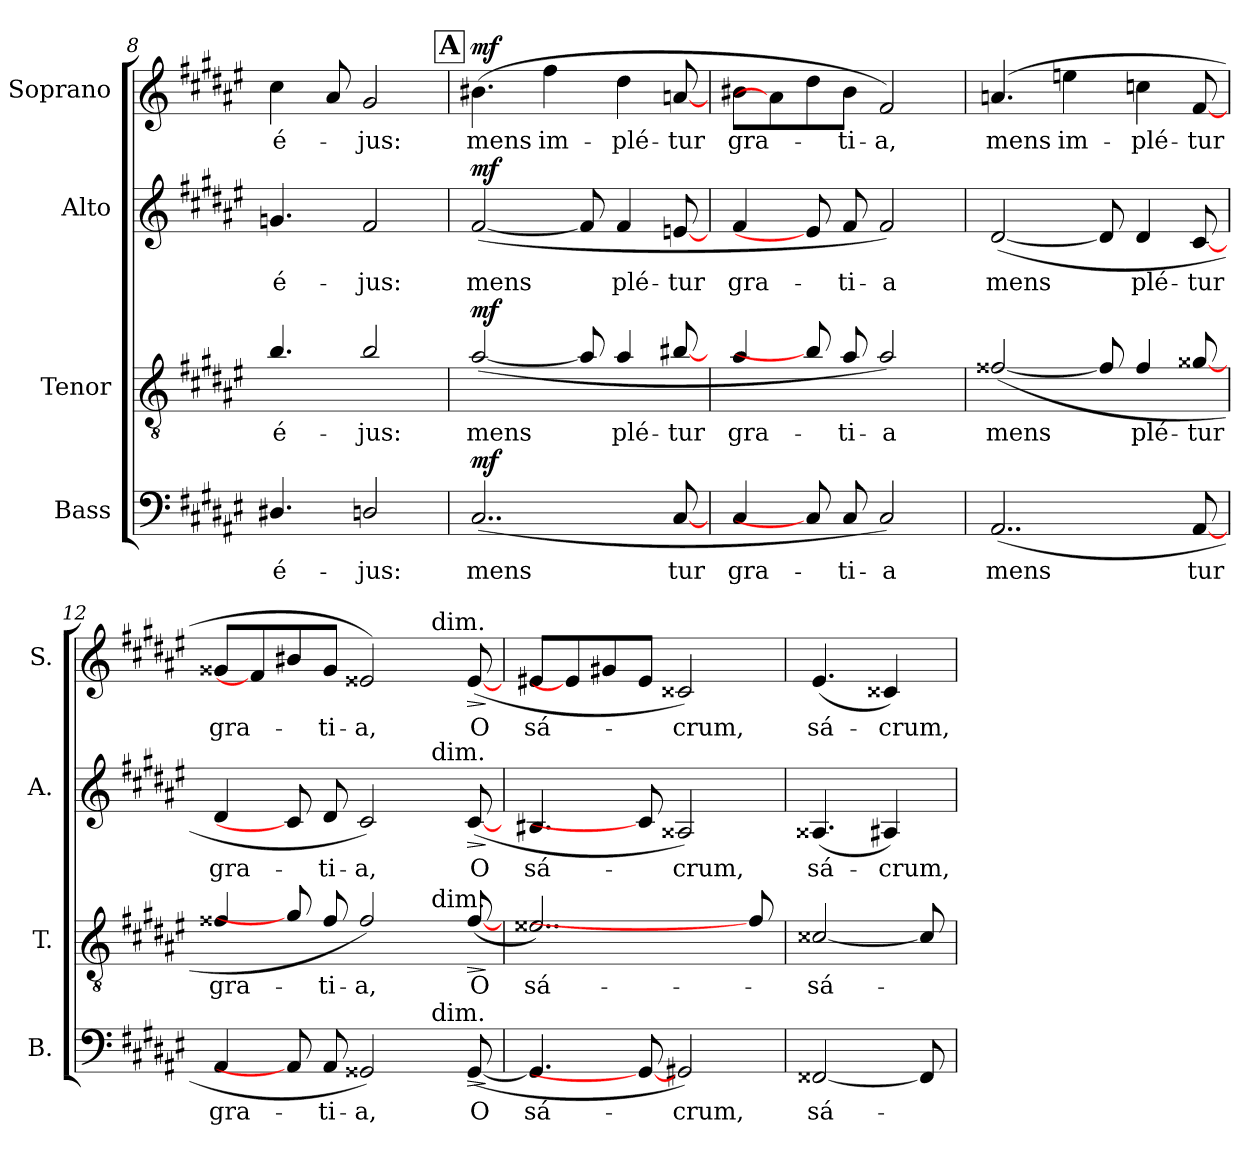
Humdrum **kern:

**kern	**text	**dynam	**kern	**text	**dynam	**kern	**text	**dynam	**kern	**text	**dynam
*part4	*part4	*part4	*part3	*part3	*part3	*part2	*part2	*part2	*part1	*part1	*part1
*staff4	*staff4	*staff4	*staff3	*staff3	*staff3	*staff2	*staff2	*staff2	*staff1	*staff1	*staff1
*I"Bass	*	*	*I"Tenor	*	*	*I"Alto	*	*	*I"Soprano	*	*
*I'B.	*	*	*I'T.	*	*	*I'A.	*	*	*I'S.	*	*
*clefF4	*	*	*clefGv2	*	*	*clefG2	*	*	*clefG2	*	*
*	*	*	*ITrd7c12	*	*	*	*	*	*	*	*
*k[f#c#g#d#a#e#]	*	*	*k[f#c#g#d#a#e#]	*	*	*k[f#c#g#d#a#e#]	*	*	*k[f#c#g#d#a#e#]	*	*
*F#:	*	*	*F#:	*	*	*F#:	*	*	*F#:	*	*
=8	=8	=8	=8	=8	=8	=8	=8	=8	=8	=8	=8
!	!LO:LY:b	!	!	!	!	!	!	!	!	!	!
!	!	!	!	!LO:LY:b	!	!	!	!	!	!	!
!	!	!	!	!	!	!	!LO:LY:b	!	!	!	!
!	!	!	!	!	!	!	!	!	!	!LO:LY:b	!
4.D#X/	é-	.	4.B/	é-	.	4.gn/	é-	.	4cc#\	é-	.
.	.	.	.	.	.	.	.	.	8a#/	.	.
!	!LO:LY:b	!	!	!	!	!	!	!	!	!	!
!	!	!	!	!LO:LY:b	!	!	!	!	!	!	!
!	!	!	!	!	!	!	!LO:LY:b	!	!	!	!
!	!	!	!	!	!	!	!	!	!	!LO:LY:b	!
2Dn/	-jus:	.	2B/	-jus:	.	2f#/	-jus:	.	2g#/	-jus:	.
!!LO:PB:g=z
!!LO:REH:place=s1:a:t=A
=9	=9	=9	=9	=9	=9	=9	=9	=9	=9	=9	=9
!	!LO:LY:b	!	!	!	!	!	!	!	!	!	!
!	!	!	!	!LO:LY:b	!	!	!	!	!	!	!
!	!	!	!	!	!	!	!LO:LY:b	!	!	!	!
!	!	!LO:DY:a	!	!	!LO:DY:a	!	!	!LO:DY:a	!	!LO:LY:b	!LO:DY:a
(2..C#/	mens	mf	([2A#/	mens	mf	([2f#/	mens	mf	(4.b#X\	mens	mf
!	!	!	!	!	!	!	!	!	!	!LO:LY:b	!
.	.	.	.	.	.	.	.	.	4ff#\	im-	.
.	.	.	8A#/]	.	.	8f#/]	.	.	.	.	.
!	!	!	!	!LO:LY:b	!	!	!	!	!	!	!
!	!	!	!	!	!	!	!LO:LY:b	!	!	!	!
!	!	!	!	!	!	!	!	!	!	!LO:LY:b	!
.	.	.	4A#/	-plé-	.	4f#/	-plé-	.	4dd#\	-plé-	.
!	!LO:LY:b	!	!	!	!	!	!	!	!	!	!
!	!	!	!	!LO:LY:b	!	!	!	!	!	!	!
!	!	!	!	!	!	!	!LO:LY:b	!	!	!	!
!	!	!	!	!	!	!	!	!	!	!LO:LY:b	!
[8C#/	-tur	.	[8B#X/	-tur	.	[8en/	-tur	.	[8an/	-tur	.
=10	=10	=10	=10	=10	=10	=10	=10	=10	=10	=10	=10
!	!LO:LY:b	!	!	!	!	!	!	!	!	!	!
!	!	!	!	!LO:LY:b	!	!	!	!	!	!	!
!	!	!	!	!	!	!	!LO:LY:b	!	!	!	!
!	!	!	!	!	!	!	!	!	!	!LO:LY:b	!
4C#/	gra-	.	4A#/	gra-	.	4f#/	gra-	.	8b#X\L	gra-	.
.	.	.	.	.	.	.	.	.	8a/]	.	.
8C#/]	.	.	8B#/]	.	.	8e/]	.	.	8dd#\	.	.
!	!LO:LY:b	!	!	!	!	!	!	!	!	!	!
!	!	!	!	!LO:LY:b	!	!	!	!	!	!	!
!	!	!	!	!	!	!	!LO:LY:b	!	!	!	!
!	!	!	!	!	!	!	!	!	!	!LO:LY:b	!
8C#/	-ti-	.	8A#/	-ti-	.	8f#/	-ti-	.	8b#\J	-ti-	.
!	!LO:LY:b	!	!	!	!	!	!	!	!	!	!
!	!	!	!	!LO:LY:b	!	!	!	!	!	!	!
!	!	!	!	!	!	!	!LO:LY:b	!	!	!	!
!	!	!	!	!	!	!	!	!	!	!LO:LY:b	!
2C#/)	-a	.	2A#/)	-a	.	2f#/)	-a	.	2f#/)	-a,	.
=11	=11	=11	=11	=11	=11	=11	=11	=11	=11	=11	=11
!	!LO:LY:b	!	!	!	!	!	!	!	!	!	!
!	!	!	!	!LO:LY:b	!	!	!	!	!	!	!
!	!	!	!	!	!	!	!LO:LY:b	!	!	!	!
!	!	!	!	!	!	!	!	!	!	!LO:LY:b	!
(2..AA#/	mens	.	([2F##X/	mens	.	([2d#/	mens	.	(4.an/	mens	.
!	!	!	!	!	!	!	!	!	!	!LO:LY:b	!
.	.	.	.	.	.	.	.	.	4een\	im-	.
.	.	.	8F##/]	.	.	8d#/]	.	.	.	.	.
!	!	!	!	!LO:LY:b	!	!	!	!	!	!	!
!	!	!	!	!	!	!	!LO:LY:b	!	!	!	!
!	!	!	!	!	!	!	!	!	!	!LO:LY:b	!
.	.	.	4F##/	-plé-	.	4d#/	-plé-	.	4ccn\	-plé-	.
!	!LO:LY:b	!	!	!	!	!	!	!	!	!	!
!	!	!	!	!LO:LY:b	!	!	!	!	!	!	!
!	!	!	!	!	!	!	!LO:LY:b	!	!	!	!
!	!	!	!	!	!	!	!	!	!	!LO:LY:b	!
[8AA#/	-tur	.	[8G##X/	-tur	.	[8c#/	-tur	.	[8f#/	-tur	.
=12	=12	=12	=12	=12	=12	=12	=12	=12	=12	=12	=12
!	!LO:LY:b	!	!	!	!	!	!	!	!	!	!
!	!	!	!	!LO:LY:b	!	!	!	!	!	!	!
!	!	!	!	!	!	!	!LO:LY:b	!	!	!	!
!	!	!	!	!	!	!	!	!	!	!LO:LY:b	!
*^	*	*	*^	*	*	*^	*	*	*^	*	*
4AA#/	2..ryy	gra-	.	4F##X/	2..ryy	gra-	.	4d#/	2..ryy	gra-	.	8g##X/L	2..ryy	gra-	.
.	.	.	.	.	.	.	.	.	.	.	.	8f#/]	.	.	.
8AA#/]	.	.	.	8G##/]	.	.	.	8c#/]	.	.	.	8b#X/	.	.	.
!	!	!LO:LY:b	!	!	!	!	!	!	!	!	!	!	!	!	!
!	!	!	!	!	!	!LO:LY:b	!	!	!	!	!	!	!	!	!
!	!	!	!	!	!	!	!	!	!	!LO:LY:b	!	!	!	!	!
!	!	!	!	!	!	!	!	!	!	!	!	!	!	!LO:LY:b	!
8AA#/	.	-ti-	.	8F##/	.	-ti-	.	8d#/	.	-ti-	.	8g##/J	.	-ti-	.
!	!	!LO:LY:b	!	!	!	!	!	!	!	!	!	!	!	!	!
!	!	!	!	!	!	!LO:LY:b	!	!	!	!	!	!	!	!	!
!	!	!	!	!	!	!	!	!	!	!LO:LY:b	!	!	!	!	!
!	!	!	!	!	!	!	!	!	!	!	!	!	!	!LO:LY:b	!
2GG##X/)	.	-a,	.	2F##/)	.	-a,	.	2c#/)	.	-a,	.	2e##X/)	.	-a,	.
!	!	!	!	!	!	!	!	!	!	!	!	!	!LO:TX:a:t=dim.	!	!
!	!	!	!	!	!	!	!	!	!LO:TX:a:t=dim.	!	!	!	!	!	!
!	!	!	!	!	!LO:TX:a:t=dim.	!	!	!	!	!	!	!	!	!	!
!	!LO:TX:a:t=dim.	!	!	!	!	!	!	!	!	!	!	!	!	!	!
.	4ryy	.	.	.	4ryy	.	.	.	4ryy	.	.	.	4ryy	.	.
!	!	!LO:LY:b	!LO:HP:b	!	!	!	!	!	!	!	!	!	!	!	!
!	!	!	!	!	!	!LO:LY:b	!LO:HP:b	!	!	!	!	!	!	!	!
!	!	!	!	!	!	!	!	!	!	!LO:LY:b	!LO:HP:b	!	!	!	!
!	!	!	!	!	!	!	!	!	!	!	!	!	!	!LO:LY:b	!LO:HP:b
([8GG##/	.	O	>	([8F##/	.	O	>	([8c#/	.	O	>	([8e##/	.	O	>
.	.	.	]	.	.	.	]	.	.	.	]	.	.	.	]
*v	*v	*	*	*	*	*	*	*v	*v	*	*	*v	*v	*	*
*	*	*	*v	*v	*	*	*	*	*	*	*	*
!!LO:LB:g=z
=13	=13	=13	=13	=13	=13	=13	=13	=13	=13	=13	=13
*^	*	*	*^	*	*	*^	*	*	*^	*	*
!	!	!LO:LY:b	!	!	!	!	!	!	!	!	!	!	!	!	!
*v	*v	*	*	*	*	*	*	*v	*v	*	*	*v	*v	*	*
*	*	*	*v	*v	*	*	*	*	*	*	*	*
*^	*	*	*^	*	*	*^	*	*	*^	*	*
!	!	!	!	!	!	!LO:LY:b	!	!	!	!	!	!	!	!	!
*v	*v	*	*	*	*	*	*	*v	*v	*	*	*v	*v	*	*
*	*	*	*v	*v	*	*	*	*	*	*	*	*
*^	*	*	*^	*	*	*^	*	*	*^	*	*
!	!	!	!	!	!	!	!	!	!	!LO:LY:b	!	!	!	!	!
*v	*v	*	*	*	*	*	*	*v	*v	*	*	*v	*v	*	*
*	*	*	*v	*v	*	*	*	*	*	*	*	*
*^	*	*	*^	*	*	*^	*	*	*^	*	*
!	!	!	!	!	!	!	!	!	!	!	!	!	!	!LO:LY:b	!
*v	*v	*	*	*	*	*	*	*v	*v	*	*	*v	*v	*	*
*	*	*	*v	*v	*	*	*	*	*	*	*	*
4.GG##/]	sá-	.	2..E##X/)	sá-	.	4.B#X/	sá-	.	8e#X/L	sá-	.
.	.	.	.	.	.	.	.	.	8e##/]	.	.
.	.	.	.	.	.	.	.	.	8g#X/	.	.
8GG##/_	.	.	.	.	.	8c#/]	.	.	8e#/J	.	.
!	!LO:LY:b	!	!	!	!	!	!	!	!	!	!
!	!	!	!	!	!	!	!LO:LY:b	!	!	!	!
!	!	!	!	!	!	!	!	!	!	!LO:LY:b	!
2GG#X/)	-crum,	.	.	.	.	2A##X/)	-crum,	.	2c##X/)	-crum,	.
.	.	.	8F##/]	.	.	.	.	.	.	.	.
=14	=14	=14	=14	=14	=14	=14	=14	=14	=14	=14	=14
!	!LO:LY:b	!	!	!	!	!	!	!	!	!	!
!	!	!	!	!LO:LY:b	!	!	!	!	!	!	!
!	!	!	!	!	!	!	!LO:LY:b	!	!	!	!
!	!	!	!	!	!	!	!	!	!	!LO:LY:b	!
[<2FF##X/	sá-	.	[<2C##X/	sá-	.	(4.A##X/	sá-	.	(4.e#/	sá-	.
!	!	!	!	!	!	!	!LO:LY:b	!	!	!	!
!	!	!	!	!	!	!	!	!	!	!LO:LY:b	!
.	.	.	.	.	.	4A#X/)	-crum,	.	4c##X/)	-crum,	.
8FF##/]	.	.	8C##/]	.	.	.	.	.	.	.	.
=	=	=	=	=	=	=	=	=	=	=	=
*-	*-	*-	*-	*-	*-	*-	*-	*-	*-	*-	*-
